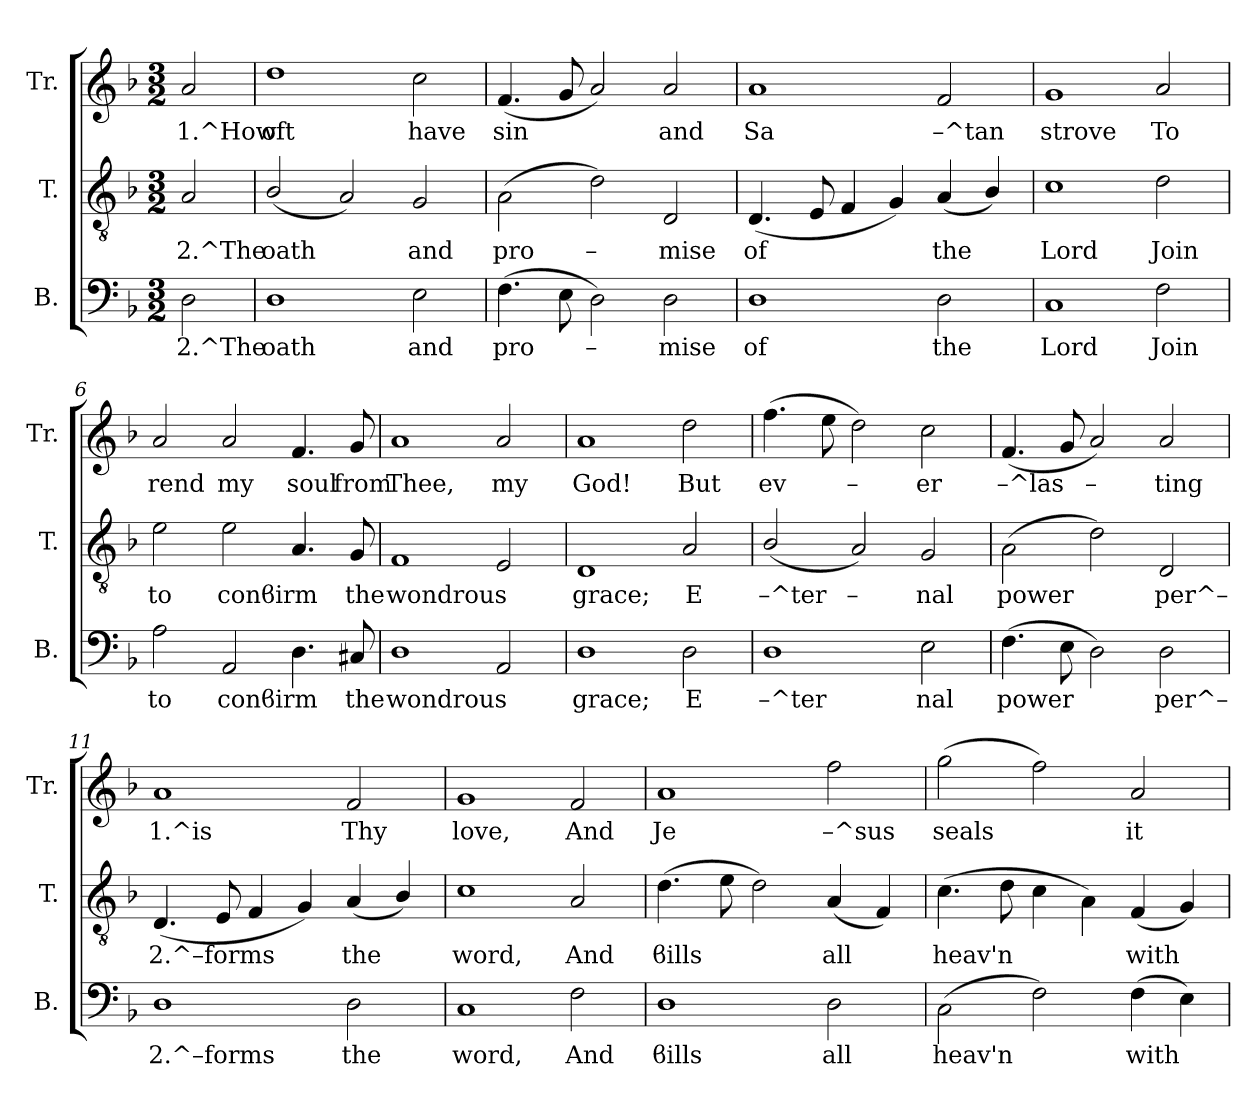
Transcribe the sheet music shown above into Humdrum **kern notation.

**kern	**text	**kern	**text	**kern	**text
*part3	*part3	*part2	*part2	*part1	*part1
*staff3	*staff3	*staff2	*staff2	*staff1	*staff1
*I"B.	*	*I"T.	*	*I"Tr.	*
*I'B.	*	*I'T.	*	*I'Tr.	*
!!LO:PB:g=z
*stria5	*	*stria5	*	*stria5	*
*clefF4	*	*clefGv2	*	*clefG2	*
*k[b-]	*	*k[b-]	*	*k[b-]	*
*F:	*	*F:	*	*F:	*
*M3/2	*	*M3/2	*	*M3/2	*
=1	=1	=1	=1	=1	=1
!	!LO:LY:b:rj	!	!LO:LY:b:rj	!	!LO:LY:b:rj
2D\	2.^The	2A/	2.^The	2a/	1.^How
=2	=2	=2	=2	=2	=2
!	!LO:LY:b:rj	!	!LO:LY:b:rj	!	!LO:LY:b:rj
1D	oath	(<2B-/	oath	1dd	oft
!	!	!	!LO:LY:b:rj	!	!
.	.	2A/)	.	.	.
!	!LO:LY:b:rj	!	!LO:LY:b:rj	!	!LO:LY:b:rj
2E\	and	2G/	and	2cc\	have
=3	=3	=3	=3	=3	=3
!	!LO:LY:b:rj	!	!LO:LY:b:rj	!	!LO:LY:b:rj
(>4.F\	pro	(>2A\	pro	(<4.f/	sin
!	!LO:LY:b:rj	!	!	!	!LO:LY:b:rj
8E\	.	.	.	8g/	.
!	!LO:LY:b:rj	!	!LO:LY:b:rj	!	!LO:LY:b:rj
2D\)	–	2d\)	–	2a/)	.
!	!LO:LY:b:rj	!	!LO:LY:b:rj	!	!LO:LY:b:rj
2D\	mise	2D/	mise	2a/	and
=4	=4	=4	=4	=4	=4
!	!LO:LY:b:rj	!	!LO:LY:b:rj	!	!LO:LY:b:rj
1D	of	(<4.D/	of	1a	Sa
!	!	!	!LO:LY:b:rj	!	!
.	.	8E/	.	.	.
!	!	!	!LO:LY:b:rj	!	!
.	.	4F/	.	.	.
!	!	!	!LO:LY:b:rj	!	!
.	.	4G/)	.	.	.
!	!LO:LY:b:rj	!	!LO:LY:b:rj	!	!LO:LY:b:rj
2D\	the	(<4A/	the	2f/	–^tan
!	!	!	!LO:LY:b:rj	!	!
.	.	4B-/)	.	.	.
=5	=5	=5	=5	=5	=5
!	!LO:LY:b:rj	!	!LO:LY:b:rj	!	!LO:LY:b:rj
1C	Lord	1c	Lord	1g>	strove
!	!LO:LY:b:rj	!	!LO:LY:b:rj	!	!LO:LY:b:rj
2F\	Join	2d\	Join	2a/	To
=6	=6	=6	=6	=6	=6
!	!LO:LY:b:rj	!	!LO:LY:b:rj	!	!LO:LY:b:rj
2A\	to	2e\	to	2a/	rend
!	!LO:LY:b:rj	!	!LO:LY:b:rj	!	!LO:LY:b:rj
2AA/	conϐirm	2e\	conϐirm	2a/	my
!	!LO:LY:b:rj	!	!LO:LY:b:rj	!	!LO:LY:b:rj
4.D\	.	4.A/	.	4.f/	soul
!	!LO:LY:b:rj	!	!LO:LY:b:rj	!	!LO:LY:b:rj
8C#X/	the	8G/	the	8g/	from
=7	=7	=7	=7	=7	=7
!	!LO:LY:b:rj	!	!LO:LY:b:rj	!	!LO:LY:b:rj
1D	wondrous	1F	wondrous	1a	Thee,
!	!LO:LY:b:rj	!	!LO:LY:b:rj	!	!LO:LY:b:rj
2AA/	.	2E/	.	2a/	my
=8	=8	=8	=8	=8	=8
!	!LO:LY:b:rj	!	!LO:LY:b:rj	!	!LO:LY:b:rj
1D	grace;	1D	grace;	1a	God!
!	!LO:LY:b:rj	!	!LO:LY:b:rj	!	!LO:LY:b:rj
2D\	E	2A/	E	2dd\	But
=9	=9	=9	=9	=9	=9
!	!LO:LY:b:rj	!	!LO:LY:b:rj	!	!LO:LY:b:rj
1D	–^ter	(<2B-/	–^ter	(>4.ff\	ev
!	!	!	!	!	!LO:LY:b:rj
.	.	.	.	8ee\	.
!	!	!	!LO:LY:b:rj	!	!LO:LY:b:rj
.	.	2A/)	–	2dd\)	–
!	!LO:LY:b:rj	!	!LO:LY:b:rj	!	!LO:LY:b:rj
2E\	nal	2G/	nal	2cc\	er
=10	=10	=10	=10	=10	=10
!	!LO:LY:b:rj	!	!LO:LY:b:rj	!	!LO:LY:b:rj
(>4.F\	power	(>2A\	power	(<4.f>/	–^las
!	!LO:LY:b:rj	!	!	!	!LO:LY:b:rj
8E\	.	.	.	8g/	.
!	!LO:LY:b:rj	!	!LO:LY:b:rj	!	!LO:LY:b:rj
2D\)	.	2d\)	.	2a/)	–
!	!LO:LY:b:rj	!	!LO:LY:b:rj	!	!LO:LY:b:rj
2D\	per^–	2D/	per^–	2a/	ting
!!LO:LB:g=z
=11	=11	=11	=11	=11	=11
!	!LO:LY:b:rj	!	!LO:LY:b:rj	!	!LO:LY:b:rj
1D	2.^–forms	(<4.D/	2.^–forms	1a	1.^is
!	!	!	!LO:LY:b:rj	!	!
.	.	8E/	.	.	.
!	!	!	!LO:LY:b:rj	!	!
.	.	4F/	.	.	.
!	!	!	!LO:LY:b:rj	!	!
.	.	4G/)	.	.	.
!	!LO:LY:b:rj	!	!LO:LY:b:rj	!	!LO:LY:b:rj
2D\	the	(<4A/	the	2f/	Thy
!	!	!	!LO:LY:b:rj	!	!
.	.	4B-/)	.	.	.
=12	=12	=12	=12	=12	=12
!	!LO:LY:b:rj	!	!LO:LY:b:rj	!	!LO:LY:b:rj
1C	word,	1c	word,	1g	love,
!	!LO:LY:b:rj	!	!LO:LY:b:rj	!	!LO:LY:b:rj
2F\	And	2A/	And	2f/	And
=13	=13	=13	=13	=13	=13
!	!LO:LY:b:rj	!	!LO:LY:b:rj	!	!LO:LY:b:rj
1D	ϐills	(>4.d\	ϐills	1a	Je
!	!	!	!LO:LY:b:rj	!	!
.	.	8e\	.	.	.
!	!	!	!LO:LY:b:rj	!	!
.	.	2d\)	.	.	.
!	!LO:LY:b:rj	!	!LO:LY:b:rj	!	!LO:LY:b:rj
2D\	all	(<4A/	all	2ff\	–^sus
!	!	!	!LO:LY:b:rj	!	!
.	.	4F/)	.	.	.
=14	=14	=14	=14	=14	=14
!	!LO:LY:b:rj	!	!LO:LY:b:rj	!	!LO:LY:b:rj
(>2C\	heav'n	(>4.c\	heav'n	(>2gg\	seals
!	!	!	!LO:LY:b:rj	!	!
.	.	8d\	.	.	.
!	!LO:LY:b:rj	!	!LO:LY:b:rj	!	!LO:LY:b:rj
2F\)	.	4c\	.	2ff\)	.
!	!	!	!LO:LY:b:rj	!	!
.	.	4A\)	.	.	.
!	!LO:LY:b:rj	!	!LO:LY:b:rj	!	!LO:LY:b:rj
(>4F\	with	(<4F/	with	2a/	it
!	!LO:LY:b:rj	!	!LO:LY:b:rj	!	!
4E\)	.	4G/)	.	.	.
=	=	=	=	=	=
*-	*-	*-	*-	*-	*-
